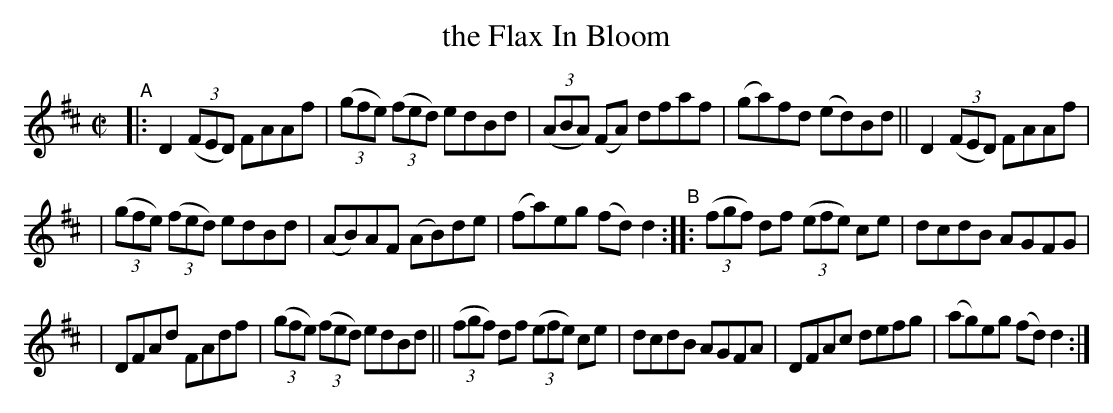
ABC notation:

X:1
T: the Flax In Bloom
M: C|
L: 1/8
K: D
"^A"|: D2 (3(FED) FAAf | (3(gfe) (3(fed) edBd | (3(ABA) (FA) dfaf | (ga)fd (ed)Bd || D2 (3(FED) FAAf |
| (3(gfe) (3(fed) edBd | (AB)AF (AB)de | (fa)eg (fd)d2 "^B":: (3(fgf) df (3(efe) ce | dcdB AGFG |
| DFAd FAdf | (3(gfe) (3(fed) edBd || (3(fgf) df (3(efe) ce | dcdB AGFA | DFAc defg | (ag)eg (fd)d2 :|
